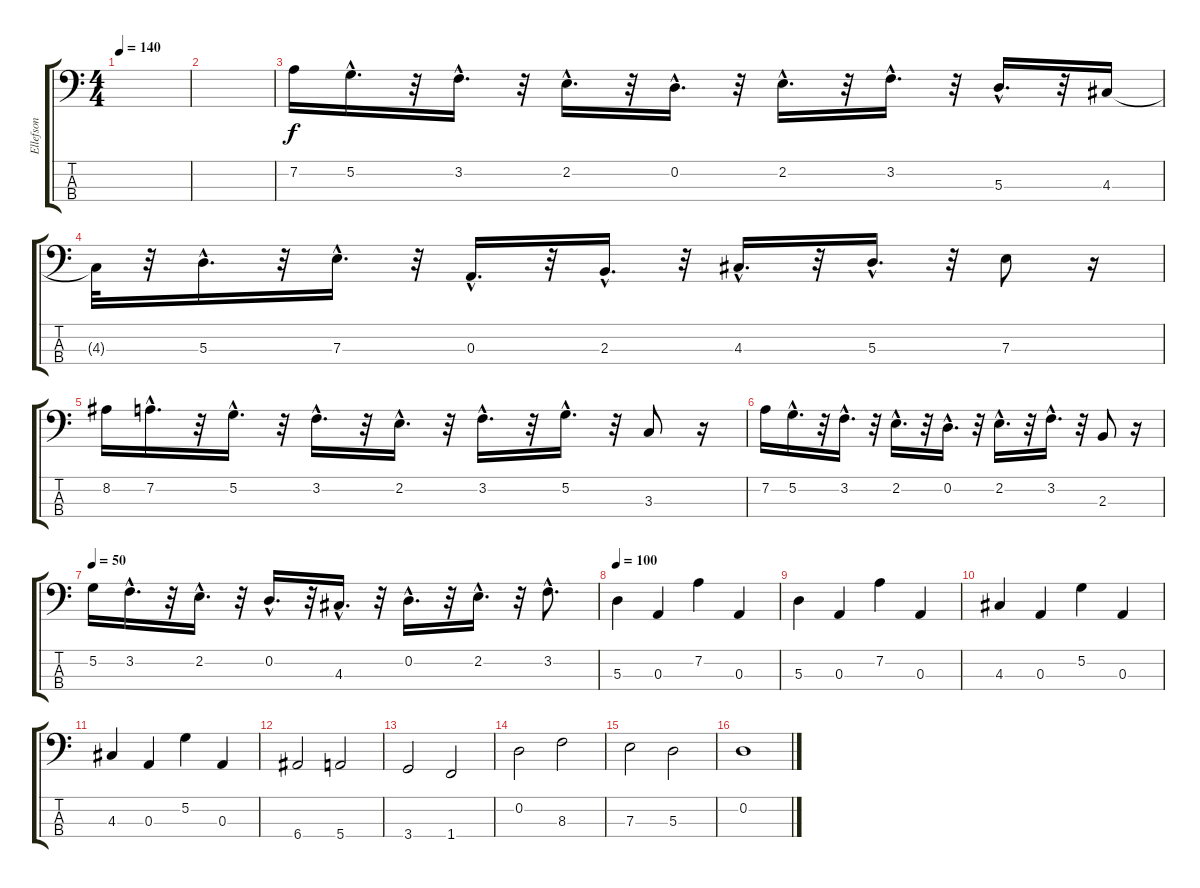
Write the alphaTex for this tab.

\track ("Ellefson" "Ellefson") {instrument electricbasspick}
\staff {score tabs}
\tuning (G2 D2 A1 E1) {hide}
\ts (4 4)
\tempo 140
\tempo 100
\tempo 140
\clef f4
\ks c
|
|
7.2.16 5.2{hac}.16{d} r.32 3.2{hac}.16{d} r.32 2.2{hac}.16{d} r.32 0.2{hac}.16{d} r.32 2.2{hac}.16{d} r.32 3.2{hac}.16{d} r.32 5.3{hac}.16{d} r.32 4.3.16 |
4.3{t}.32 r.32 5.3{hac}.16{d} r.32 7.3{hac}.16{d} r.32 0.3{hac}.16{d} r.32 2.3{hac}.16{d} r.32 4.3{hac}.16{d} r.32 5.3{hac}.16{d} r.32 7.3.8 r.16 |
8.2.16 7.2{hac}.16{d} r.32 5.2{hac}.16{d} r.32 3.2{hac}.16{d} r.32 2.2{hac}.16{d} r.32 3.2{hac}.16{d} r.32 5.2{hac}.16{d} r.32 3.3.8 r.16 |
7.2.16 5.2{hac}.16{d} r.32 3.2{hac}.16{d} r.32 2.2{hac}.16{d} r.32 0.2{hac}.16{d} r.32 2.2{hac}.16{d} r.32 3.2{hac}.16{d} r.32 2.3.8 r.16 |
\tempo 50
5.2.16 3.2{hac}.16{d} r.32 2.2{hac}.16{d} r.32 0.2{hac}.16{d} r.32 4.3{hac}.16{d} r.32 0.2{hac}.16{d} r.32 2.2{hac}.16{d} r.32 3.2{hac}.8{d} |
\tempo 100
5.3.4 0.3.4 7.2.4 0.3.4 |
5.3.4 0.3.4 7.2.4 0.3.4 |
4.3.4 0.3.4 5.2.4 0.3.4 |
4.3.4 0.3.4 5.2.4 0.3.4 |
6.4.2 5.4.2 |
3.4.2 1.4.2 |
0.2.2 8.3.2 |
7.3.2 5.3.2 |
0.2.1
